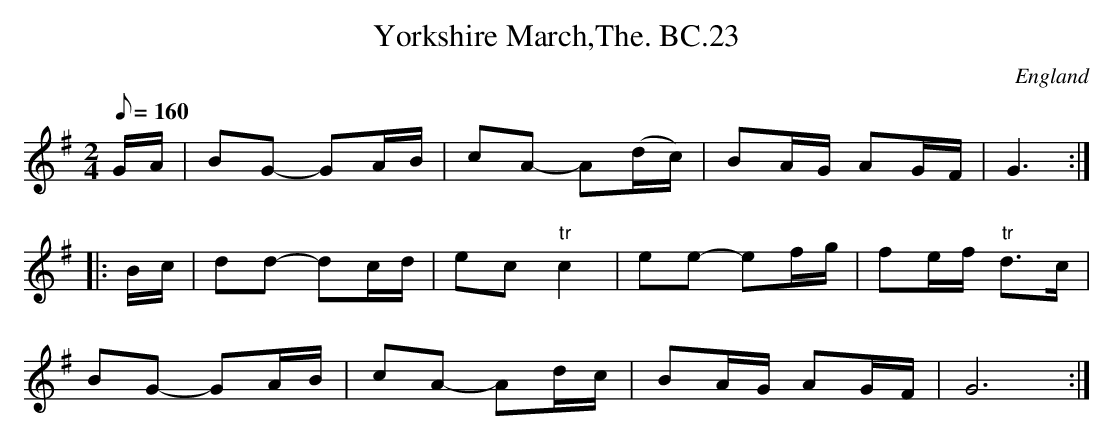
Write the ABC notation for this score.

X:1
T:Yorkshire March,The. BC.23
M:2/4
L:1/8
Q:160
O:England
K:G
G/A/ | BG- GA/B/ | cA- A(d/c/) | BA/G/ AG/F/ | G3 :|!
|:B/c/ | dd- dc/d/ | ec "tr"c2 | ee- ef/g/ | fe/f/ "tr"d>c |!
 BG- GA/B/ | cA- Ad/c/ | BA/G/ AG/F/ | G6 :|]
